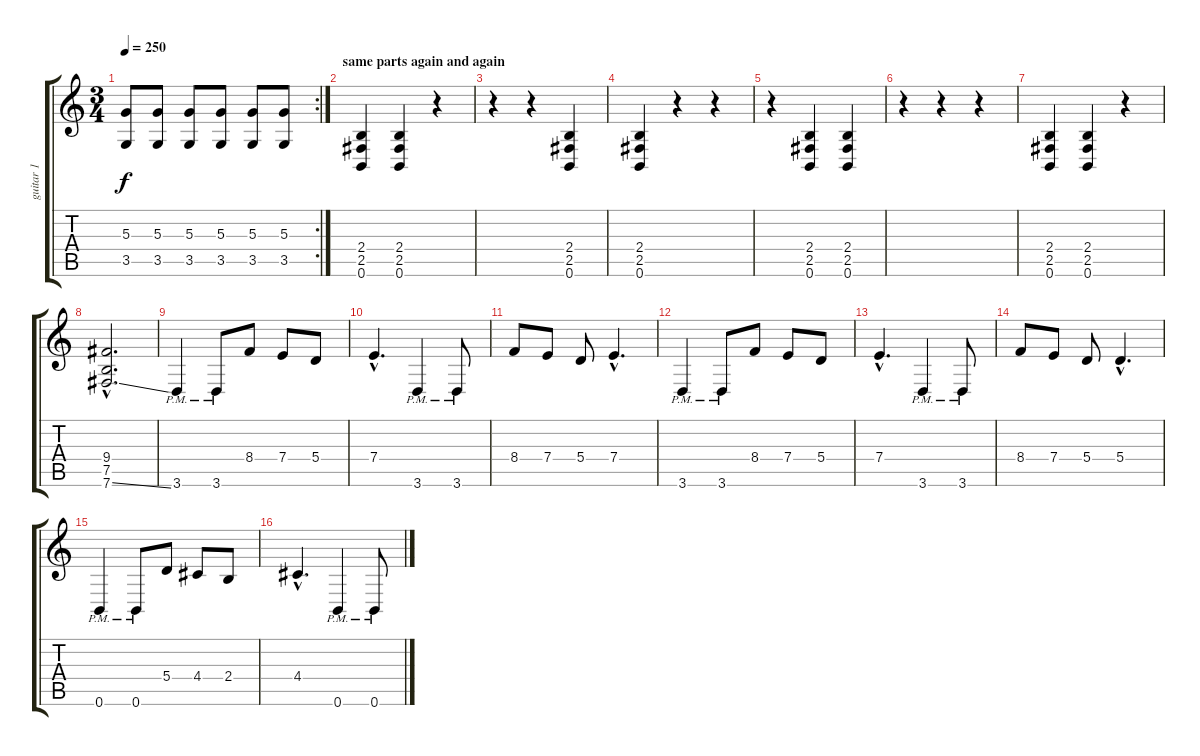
\track ("guitar 1" "guitar 1") {instrument distortionguitar}
\staff {score tabs}
\tuning (B3 Gb3 D3 A2 E2 B1) {hide}
\rc 2
\ts (3 4)
\tempo 250
\clef g2
\ks c
(5.3 3.5).8{dy f} (5.3 3.5).8 (5.3 3.5).8 (5.3 3.5).8 (5.3 3.5).8 (5.3 3.5).8 |
\section ("" "same parts again and again")
(2.4 2.5 0.6).4 (2.4 2.5 0.6).4 r.4 |
r.4 r.4 (2.4 2.5 0.6).4 |
(2.4 2.5 0.6).4 r.4 r.4 |
r.4 (2.4 2.5 0.6).4 (2.4 2.5 0.6).4 |
r.4 r.4 r.4 |
(2.4 2.5 0.6).4 (2.4 2.5 0.6).4 r.4 |
(9.4{hac} 7.5{hac} 7.6{ss hac}).2{d} |
3.6{pm}.4 3.6{pm}.8 8.4.8 7.4.8 5.4.8 |
7.4{hac}.4{d} 3.6{pm}.4 3.6{pm}.8 |
8.4.8 7.4.8 5.4.8 7.4{hac}.4{d} |
3.6{pm}.4 3.6{pm}.8 8.4.8 7.4.8 5.4.8 |
7.4{hac}.4{d} 3.6{pm}.4 3.6{pm}.8 |
8.4.8 7.4.8 5.4.8 5.4{hac}.4{d} |
0.6{pm}.4 0.6{pm}.8 5.4.8 4.4.8 2.4.8 |
4.4{hac}.4{d} 0.6{pm}.4 0.6{pm}.8
